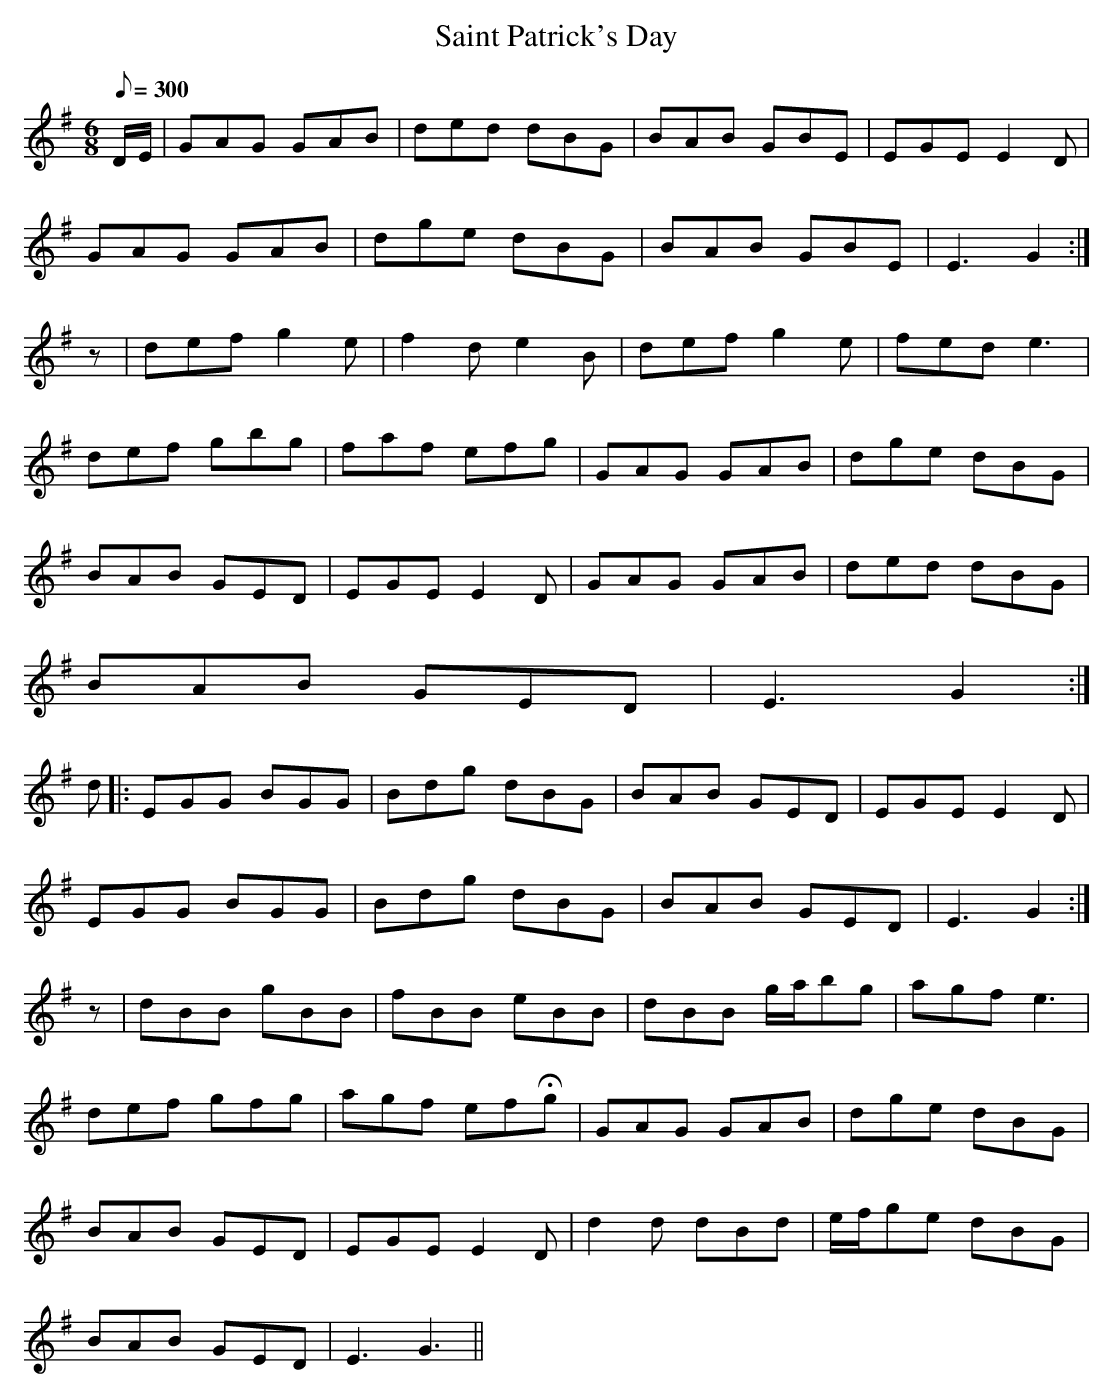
X:1
T: Saint Patrick's Day
M: 6/8
L: 1/8
Q: 300
K: G
D/E/|GAG GAB|ded dBG|BAB GBE| EGE E2D|
GAG GAB|dge dBG|BAB GBE|E3 G2 :|
z|def g2e|f2d e2B|def g2e |fed e3|
def gbg|faf efg|GAG GAB|dge dBG|
BAB GED|EGE E2D|GAG GAB|ded dBG|
BAB GED|E3 G2 :|
d|:EGG BGG|Bdg dBG|BAB GED |EGE E2D|
EGG BGG|Bdg dBG|BAB GED|E3 G2 :|
z|dBB gBB|fBB eBB|dBB g/a/bg|agf e3|
def gfg|agf efHg|GAG GAB|dge dBG|
BAB GED|EGE E2D|d2d dBd|e/f/ge dBG|
BAB GED | E3 G3||
